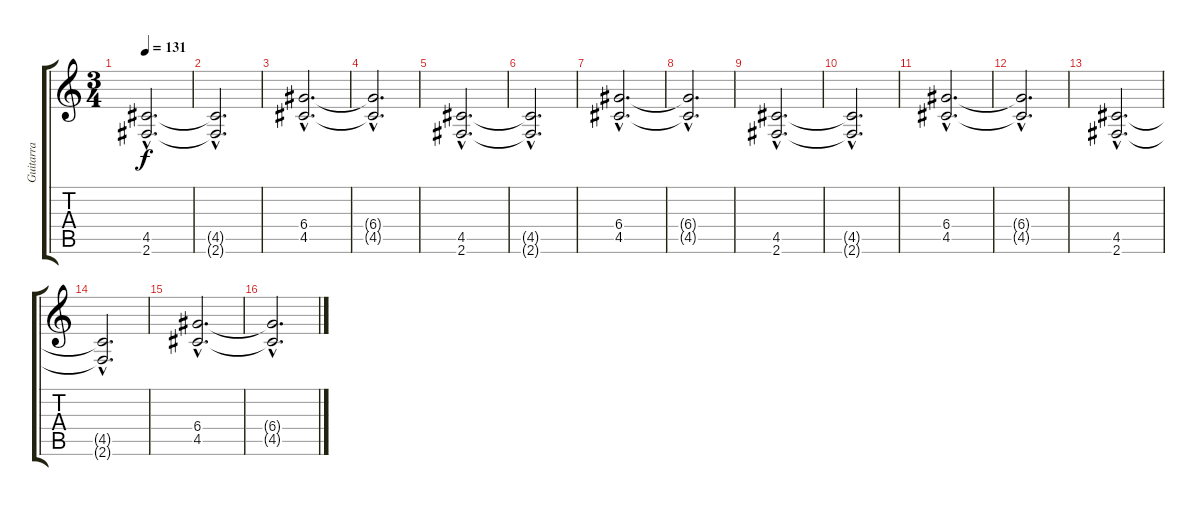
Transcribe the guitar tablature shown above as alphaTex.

\track ("Guitarra" "Guitarra") {instrument distortionguitar}
\staff {score tabs}
\tuning (E4 B3 G3 D3 A2 E2) {hide}
\ts (3 4)
\tempo 131
\clef g2
\ks c
(4.5{hac} 2.6{hac}).2{d dy f} |
(4.5{hac t} 2.6{hac t}).2{d} |
(6.4{hac} 4.5{hac}).2{d} |
(6.4{hac t} 4.5{hac t}).2{d} |
(4.5{hac} 2.6{hac}).2{d} |
(4.5{hac t} 2.6{hac t}).2{d} |
(6.4{hac} 4.5{hac}).2{d} |
(6.4{hac t} 4.5{hac t}).2{d} |
(4.5{hac} 2.6{hac}).2{d} |
(4.5{hac t} 2.6{hac t}).2{d} |
(6.4{hac} 4.5{hac}).2{d} |
(6.4{hac t} 4.5{hac t}).2{d} |
(4.5{hac} 2.6{hac}).2{d} |
(4.5{hac t} 2.6{hac t}).2{d} |
(6.4{hac} 4.5{hac}).2{d} |
(6.4{hac t} 4.5{hac t}).2{d}
